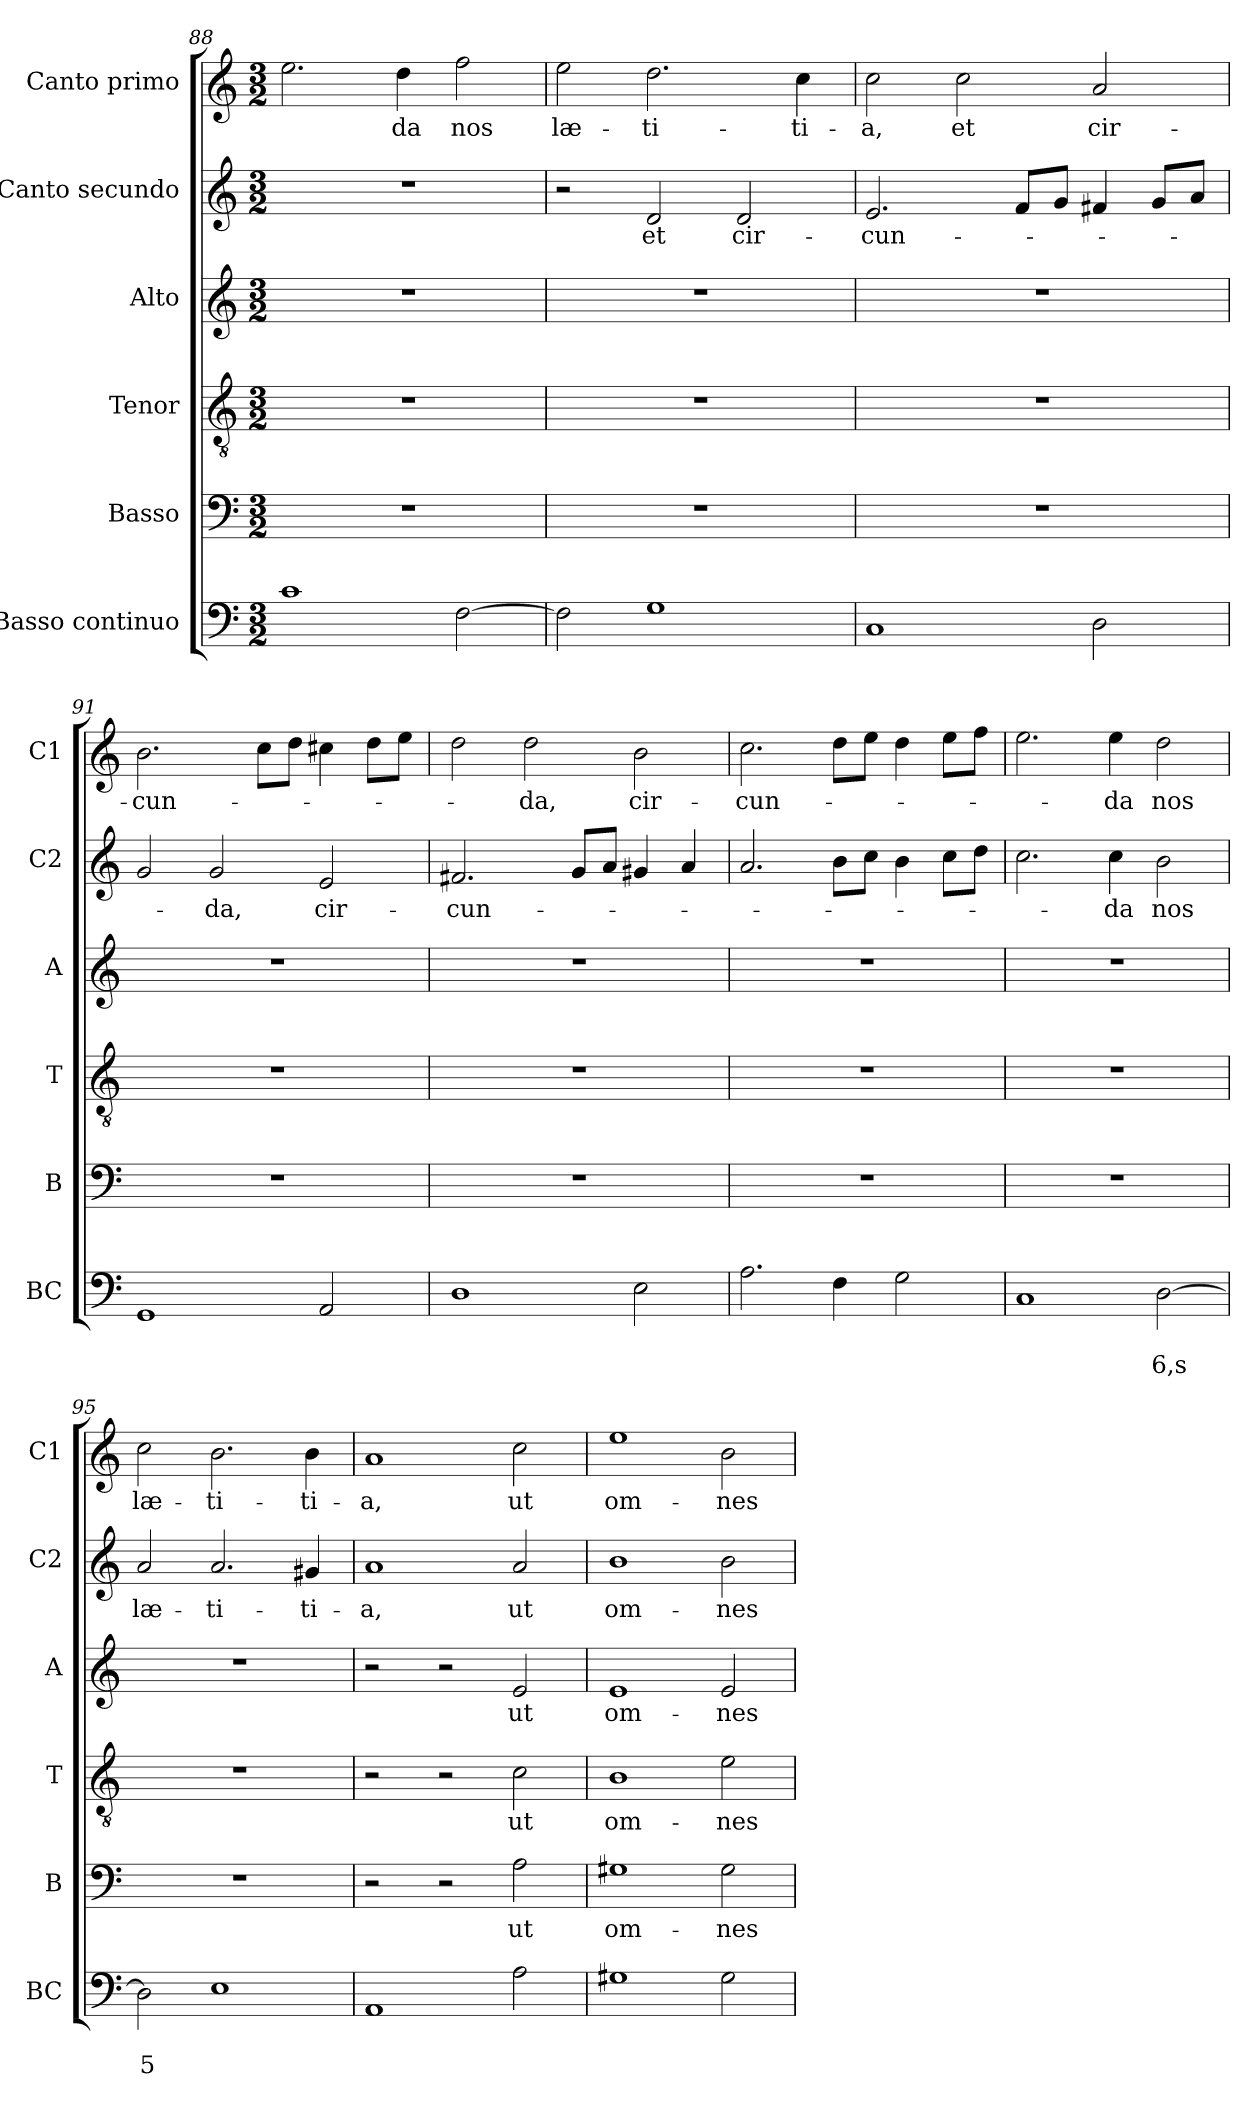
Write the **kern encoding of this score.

**kern	**text	**text	**kern	**text	**kern	**text	**kern	**text	**kern	**text	**kern	**text
*part6	*part6	*part6	*part5	*part5	*part4	*part4	*part3	*part3	*part2	*part2	*part1	*part1
*staff6	*staff6	*staff6	*staff5	*staff5	*staff4	*staff4	*staff3	*staff3	*staff2	*staff2	*staff1	*staff1
*I"Basso continuo	*	*	*I"Basso	*	*I"Tenor	*	*I"Alto	*	*I"Canto secundo	*	*I"Canto primo	*
*I'BC	*	*	*I'B	*	*I'T	*	*I'A	*	*I'C2	*	*I'C1	*
!!LO:LB:g=z
*clefF4	*	*	*clefF4	*	*clefGv2	*	*clefG2	*	*clefG2	*	*clefG2	*
*k[]	*	*	*k[]	*	*k[]	*	*k[]	*	*k[]	*	*k[]	*
*C:	*	*	*C:	*	*C:	*	*C:	*	*C:	*	*C:	*
*M3/2	*	*	*M3/2	*	*M3/2	*	*M3/2	*	*M3/2	*	*M3/2	*
=88	=88	=88	=88	=88	=88	=88	=88	=88	=88	=88	=88	=88
1c	.	.	1.r	.	1.r	.	1.r	.	1.r	.	2.ee\	.
!	!	!	!	!	!	!	!	!	!	!	!	!LO:LY:b
.	.	.	.	.	.	.	.	.	.	.	4dd\	-da
!	!	!	!	!	!	!	!	!	!	!	!	!LO:LY:b
[2F\	.	.	.	.	.	.	.	.	.	.	2ff\	nos
=89	=89	=89	=89	=89	=89	=89	=89	=89	=89	=89	=89	=89
!	!	!	!	!	!	!	!	!	!	!	!	!LO:LY:b
2F\]	.	.	1.r	.	1.r	.	1.r	.	2r	.	2ee\	læ-
!	!	!	!	!	!	!	!	!	!	!LO:LY:b	!	!LO:LY:b
1G	.	.	.	.	.	.	.	.	2d/	et	2.dd\	-ti-
!	!	!	!	!	!	!	!	!	!	!LO:LY:b	!	!
.	.	.	.	.	.	.	.	.	2d/	cir-	.	.
!	!	!	!	!	!	!	!	!	!	!	!	!LO:LY:b
.	.	.	.	.	.	.	.	.	.	.	4cc\	-ti-
=90	=90	=90	=90	=90	=90	=90	=90	=90	=90	=90	=90	=90
!	!	!	!	!	!	!	!	!	!	!LO:LY:b	!	!LO:LY:b
1C	.	.	1.r	.	1.r	.	1.r	.	2.e/	-cun-	2cc\	-a,
!	!	!	!	!	!	!	!	!	!	!	!	!LO:LY:b
.	.	.	.	.	.	.	.	.	.	.	2cc\	et
.	.	.	.	.	.	.	.	.	8f/L	.	.	.
.	.	.	.	.	.	.	.	.	8g/J	.	.	.
!	!	!	!	!	!	!	!	!	!	!	!	!LO:LY:b
2D\	.	.	.	.	.	.	.	.	4f#X/	.	2a/	cir-
.	.	.	.	.	.	.	.	.	8g/L	.	.	.
.	.	.	.	.	.	.	.	.	8a/J	.	.	.
=91	=91	=91	=91	=91	=91	=91	=91	=91	=91	=91	=91	=91
!	!	!	!	!	!	!	!	!	!	!	!	!LO:LY:b
1GG	.	.	1.r	.	1.r	.	1.r	.	2g/	.	2.b\	-cun-
!	!	!	!	!	!	!	!	!	!	!LO:LY:b	!	!
.	.	.	.	.	.	.	.	.	2g/	-da,	.	.
.	.	.	.	.	.	.	.	.	.	.	8cc\L	.
.	.	.	.	.	.	.	.	.	.	.	8dd\J	.
!	!	!	!	!	!	!	!	!	!	!LO:LY:b	!	!
2AA/	.	.	.	.	.	.	.	.	2e/	cir-	4cc#X\	.
.	.	.	.	.	.	.	.	.	.	.	8dd\L	.
.	.	.	.	.	.	.	.	.	.	.	8ee\J	.
=92	=92	=92	=92	=92	=92	=92	=92	=92	=92	=92	=92	=92
!	!	!	!	!	!	!	!	!	!	!LO:LY:b	!	!
1D	.	.	1.r	.	1.r	.	1.r	.	2.f#X/	-cun-	2dd\	.
!	!	!	!	!	!	!	!	!	!	!	!	!LO:LY:b
.	.	.	.	.	.	.	.	.	.	.	2dd\	-da,
.	.	.	.	.	.	.	.	.	8g/L	.	.	.
.	.	.	.	.	.	.	.	.	8a/J	.	.	.
!	!	!	!	!	!	!	!	!	!	!	!	!LO:LY:b
2E\	.	.	.	.	.	.	.	.	4g#X/	.	2b\	cir-
.	.	.	.	.	.	.	.	.	4a/	.	.	.
!!LO:LB:g=z
=93	=93	=93	=93	=93	=93	=93	=93	=93	=93	=93	=93	=93
!	!	!	!	!	!	!	!	!	!	!	!	!LO:LY:b
2.A\	.	.	1.r	.	1.r	.	1.r	.	2.a/	.	2.cc\	-cun-
4F\	.	.	.	.	.	.	.	.	8b\L	.	8dd\L	.
.	.	.	.	.	.	.	.	.	8cc\J	.	8ee\J	.
2G\	.	.	.	.	.	.	.	.	4b\	.	4dd\	.
.	.	.	.	.	.	.	.	.	8cc\L	.	8ee\L	.
.	.	.	.	.	.	.	.	.	8dd\J	.	8ff\J	.
=94	=94	=94	=94	=94	=94	=94	=94	=94	=94	=94	=94	=94
1C	.	.	1.r	.	1.r	.	1.r	.	2.cc\	.	2.ee\	.
!	!	!	!	!	!	!	!	!	!	!LO:LY:b	!	!LO:LY:b
.	.	.	.	.	.	.	.	.	4cc\	-da	4ee\	-da
!	!	!LO:LY:b	!	!	!	!	!	!	!	!LO:LY:b	!	!LO:LY:b
[2D\	.	6,s	.	.	.	.	.	.	2b\	nos	2dd\	nos
=95	=95	=95	=95	=95	=95	=95	=95	=95	=95	=95	=95	=95
!	!	!LO:LY:b	!	!	!	!	!	!	!	!LO:LY:b	!	!LO:LY:b
2D\]	.	5	1.r	.	1.r	.	1.r	.	2a/	læ-	2cc\	læ-
!	!	!	!	!	!	!	!	!	!	!LO:LY:b	!	!LO:LY:b
1E	.	.	.	.	.	.	.	.	2.a/	-ti-	2.b\	-ti-
!	!	!	!	!	!	!	!	!	!	!LO:LY:b	!	!LO:LY:b
.	.	.	.	.	.	.	.	.	4g#X/	-ti-	4b\	-ti-
=96	=96	=96	=96	=96	=96	=96	=96	=96	=96	=96	=96	=96
!	!	!	!	!	!	!	!	!	!	!LO:LY:b	!	!LO:LY:b
1AA	.	.	2r	.	2r	.	2r	.	1a	-a,	1a	-a,
.	.	.	2r	.	2r	.	2r	.	.	.	.	.
!	!	!	!	!LO:LY:b	!	!LO:LY:b	!	!LO:LY:b	!	!LO:LY:b	!	!LO:LY:b
2A\	.	.	2A\	ut	2c\	ut	2e/	ut	2a/	ut	2cc\	ut
=97	=97	=97	=97	=97	=97	=97	=97	=97	=97	=97	=97	=97
!	!	!	!	!LO:LY:b	!	!LO:LY:b	!	!LO:LY:b	!	!LO:LY:b	!	!LO:LY:b
1G#X	.	.	1G#X	om-	1B	om-	1e	om-	1b	om-	1ee	om-
!	!	!	!	!LO:LY:b	!	!LO:LY:b	!	!LO:LY:b	!	!LO:LY:b	!	!LO:LY:b
2G#\	.	.	2G#\	-nes	2e\	-nes	2e/	-nes	2b\	-nes	2b\	-nes
=	=	=	=	=	=	=	=	=	=	=	=	=
*-	*-	*-	*-	*-	*-	*-	*-	*-	*-	*-	*-	*-
